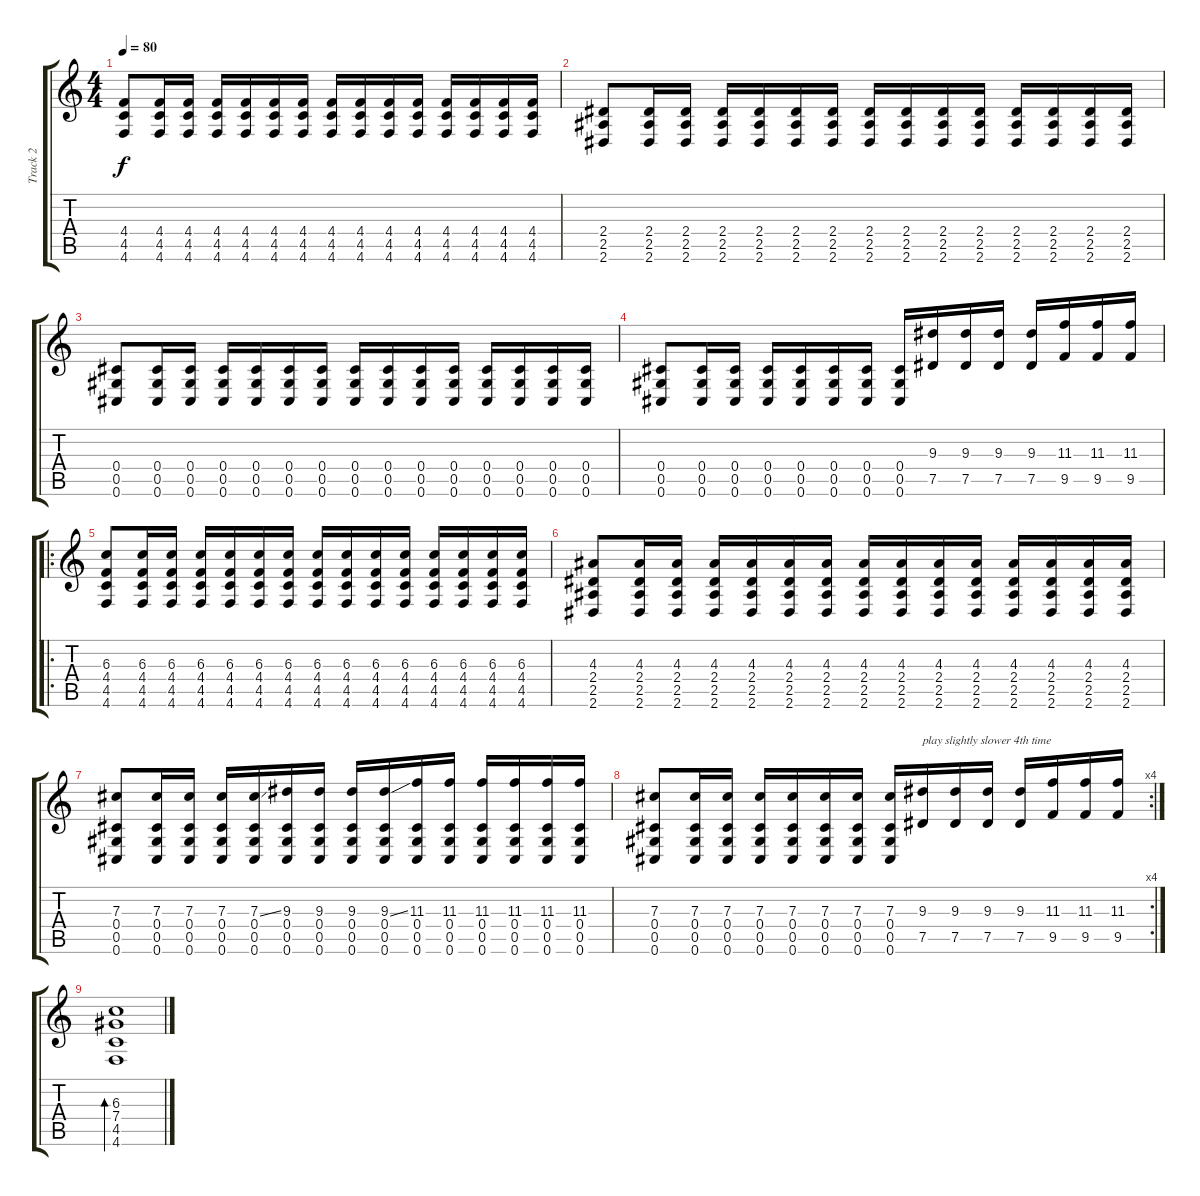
\track ("Track 2" "Track 2") {instrument acousticguitarsteel}
\staff {score tabs}
\tuning (Eb4 Bb3 Gb3 Db3 Ab2 Db2) {hide}
\ts (4 4)
\tempo 80
\clef g2
\ks c
(4.4 4.5 4.6).8{dy f} (4.4 4.5 4.6).16 (4.4 4.5 4.6).16 (4.4 4.5 4.6).16 (4.4 4.5 4.6).16 (4.4 4.5 4.6).16 (4.4 4.5 4.6).16 (4.4 4.5 4.6).16 (4.4 4.5 4.6).16 (4.4 4.5 4.6).16 (4.4 4.5 4.6).16 (4.4 4.5 4.6).16 (4.4 4.5 4.6).16 (4.4 4.5 4.6).16 (4.4 4.5 4.6).16 |
(2.4 2.5 2.6).8 (2.4 2.5 2.6).16 (2.4 2.5 2.6).16 (2.4 2.5 2.6).16 (2.4 2.5 2.6).16 (2.4 2.5 2.6).16 (2.4 2.5 2.6).16 (2.4 2.5 2.6).16 (2.4 2.5 2.6).16 (2.4 2.5 2.6).16 (2.4 2.5 2.6).16 (2.4 2.5 2.6).16 (2.4 2.5 2.6).16 (2.4 2.5 2.6).16 (2.4 2.5 2.6).16 |
(0.4 0.5 0.6).8 (0.4 0.5 0.6).16 (0.4 0.5 0.6).16 (0.4 0.5 0.6).16 (0.4 0.5 0.6).16 (0.4 0.5 0.6).16 (0.4 0.5 0.6).16 (0.4 0.5 0.6).16 (0.4 0.5 0.6).16 (0.4 0.5 0.6).16 (0.4 0.5 0.6).16 (0.4 0.5 0.6).16 (0.4 0.5 0.6).16 (0.4 0.5 0.6).16 (0.4 0.5 0.6).16 |
(0.4 0.5 0.6).8 (0.4 0.5 0.6).16 (0.4 0.5 0.6).16 (0.4 0.5 0.6).16 (0.4 0.5 0.6).16 (0.4 0.5 0.6).16 (0.4 0.5 0.6).16 (0.4 0.5 0.6).16 (9.3 7.5).16 (9.3 7.5).16 (9.3 7.5).16 (9.3 7.5).16 (11.3 9.5).16 (11.3 9.5).16 (11.3 9.5).16 |
\ro
(6.3 4.4 4.5 4.6).8 (6.3 4.4 4.5 4.6).16 (6.3 4.4 4.5 4.6).16 (6.3 4.4 4.5 4.6).16 (6.3 4.4 4.5 4.6).16 (6.3 4.4 4.5 4.6).16 (6.3 4.4 4.5 4.6).16 (6.3 4.4 4.5 4.6).16 (6.3 4.4 4.5 4.6).16 (6.3 4.4 4.5 4.6).16 (6.3 4.4 4.5 4.6).16 (6.3 4.4 4.5 4.6).16 (6.3 4.4 4.5 4.6).16 (6.3 4.4 4.5 4.6).16 (6.3 4.4 4.5 4.6).16 |
(4.3 2.4 2.5 2.6).8 (4.3 2.4 2.5 2.6).16 (4.3 2.4 2.5 2.6).16 (4.3 2.4 2.5 2.6).16 (4.3 2.4 2.5 2.6).16 (4.3 2.4 2.5 2.6).16 (4.3 2.4 2.5 2.6).16 (4.3 2.4 2.5 2.6).16 (4.3 2.4 2.5 2.6).16 (4.3 2.4 2.5 2.6).16 (4.3 2.4 2.5 2.6).16 (4.3 2.4 2.5 2.6).16 (4.3 2.4 2.5 2.6).16 (4.3 2.4 2.5 2.6).16 (4.3 2.4 2.5 2.6).16 |
(7.3 0.4 0.5 0.6).8 (7.3 0.4 0.5 0.6).16 (7.3 0.4 0.5 0.6).16 (7.3 0.4 0.5 0.6).16 (7.3{ss} 0.4 0.5 0.6).16 (9.3 0.4 0.5 0.6).16 (9.3 0.4 0.5 0.6).16 (9.3 0.4 0.5 0.6).16 (9.3{ss} 0.4 0.5 0.6).16 (11.3 0.4 0.5 0.6).16 (11.3 0.4 0.5 0.6).16 (11.3 0.4 0.5 0.6).16 (11.3 0.4 0.5 0.6).16 (11.3 0.4 0.5 0.6).16 (11.3 0.4 0.5 0.6).16 |
\rc 4
(7.3 0.4 0.5 0.6).8 (7.3 0.4 0.5 0.6).16 (7.3 0.4 0.5 0.6).16 (7.3 0.4 0.5 0.6).16 (7.3 0.4 0.5 0.6).16 (7.3 0.4 0.5 0.6).16 (7.3 0.4 0.5 0.6).16 (7.3 0.4 0.5 0.6).16 (9.3 7.5).16{txt "play slightly slower 4th time"} (9.3 7.5).16 (9.3 7.5).16 (9.3 7.5).16 (11.3 9.5).16 (11.3 9.5).16 (11.3 9.5).16 |
(6.3 7.4 4.5 4.6).1{bd 240}
